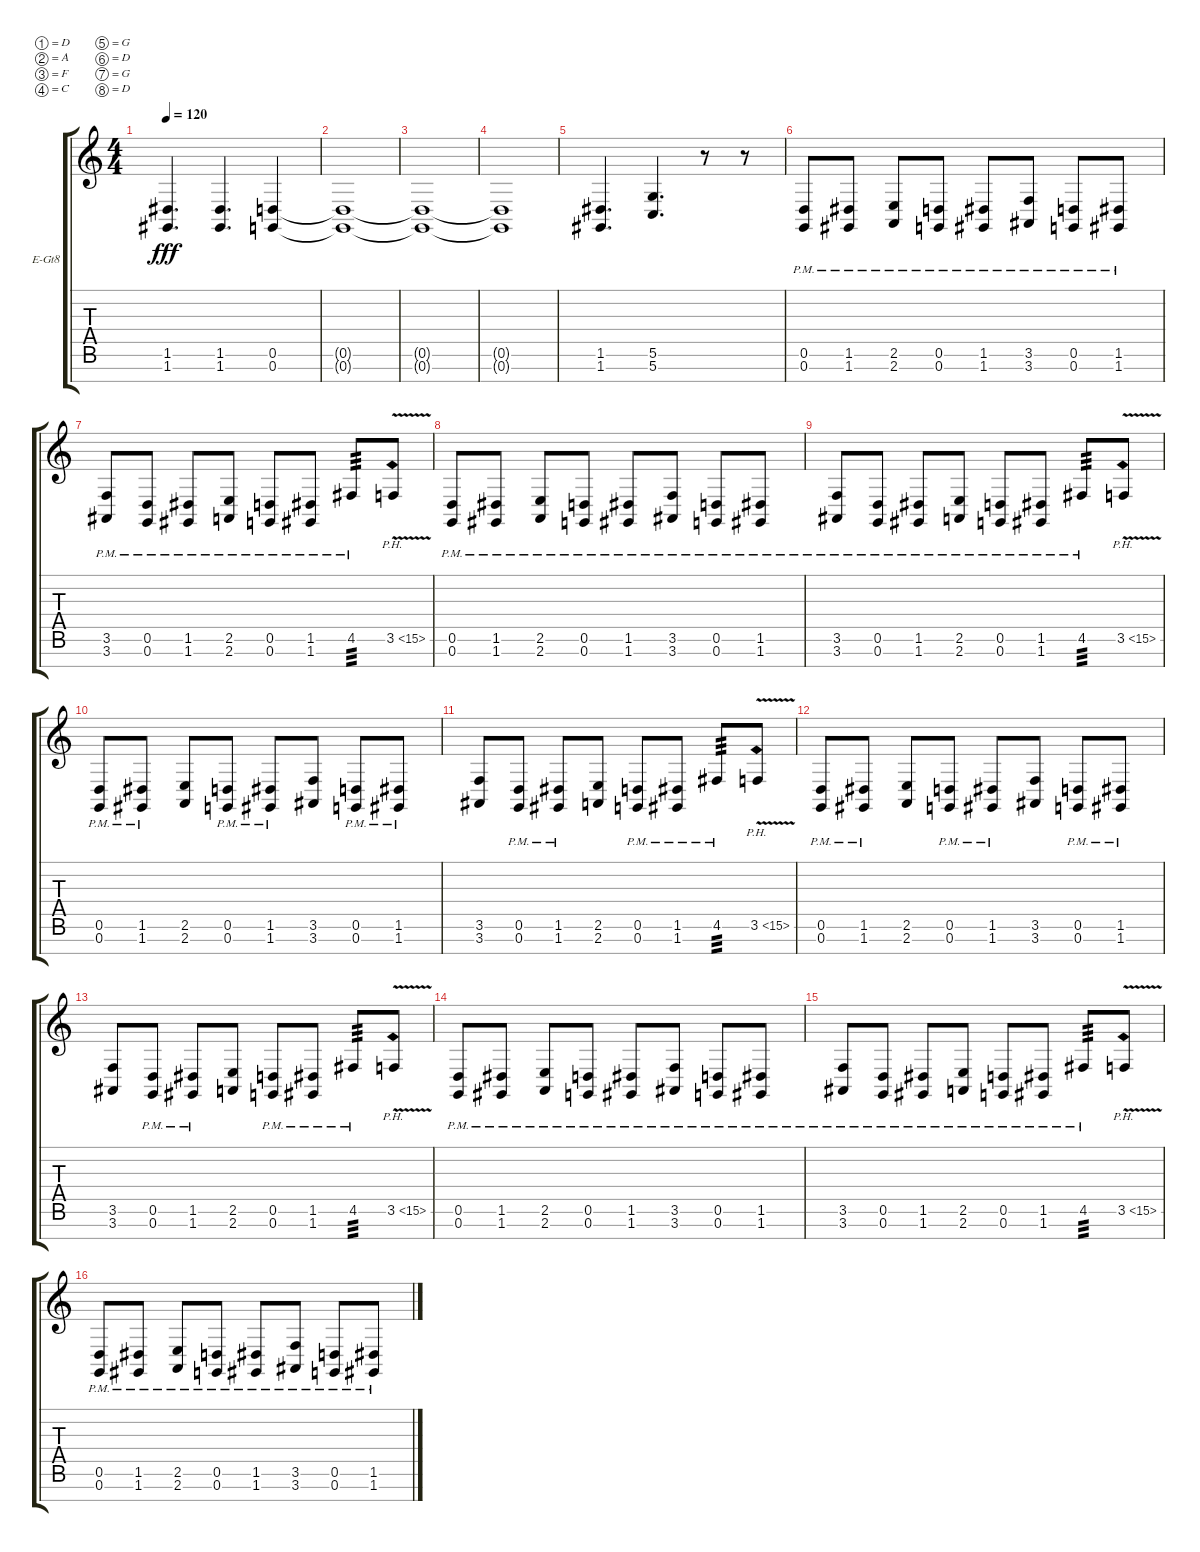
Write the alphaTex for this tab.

\bracketExtendMode groupsimilarinstruments
\firstSystemTrackNameOrientation horizontal
\otherSystemsTrackNameOrientation horizontal
\track ("Sam" "E-Gt8") {instrument overdrivenguitar}
\staff {score tabs}
\tuning (D4 A3 F3 C3 G2 D2 G1 D1)
\ts (4 4)
\tempo 120
\clef g2
\ks c
(1.7 1.6).4{d dy fff instrument overdrivenguitar} (1.6 1.7).4{d} (0.7 0.6).4 |
(0.7{t} 0.6{t}).1 |
(0.6{t} 0.7{t}).1 |
(0.6{t} 0.7{t}).1 |
(1.7 1.6).4{d} (5.6 5.7).4{d} r.8 r.8 |
(0.7{pm} 0.6{pm}).8 (1.7{pm} 1.6{pm}).8 (2.7{pm} 2.6{pm}).8 (0.7{pm} 0.6{pm}).8 (1.7{pm} 1.6{pm}).8 (3.7{pm} 3.6{pm}).8 (0.7{pm} 0.6{pm}).8 (1.7{pm} 1.6{pm}).8 |
(3.7{pm} 3.6{pm}).8 (0.6{pm} 0.7{pm}).8 (1.7{pm} 1.6{pm}).8 (2.7{pm} 2.6{pm}).8 (0.7{pm} 0.6{pm}).8 (1.6{pm} 1.7{pm}).8 4.6{pm}.8{tp 3} 3.6{ph 12 v}.8 |
(0.7{pm} 0.6{pm}).8 (1.7{pm} 1.6{pm}).8 (2.7{pm} 2.6{pm}).8 (0.7{pm} 0.6{pm}).8 (1.7{pm} 1.6{pm}).8 (3.7{pm} 3.6{pm}).8 (0.7{pm} 0.6{pm}).8 (1.7{pm} 1.6{pm}).8 |
(3.7{pm} 3.6{pm}).8 (0.6{pm} 0.7{pm}).8 (1.7{pm} 1.6{pm}).8 (2.7{pm} 2.6{pm}).8 (0.7{pm} 0.6{pm}).8 (1.6{pm} 1.7{pm}).8 4.6{pm}.8{tp 3} 3.6{ph 12 v}.8 |
(0.7{pm} 0.6{pm}).8 (1.7{pm} 1.6{pm}).8 (2.7 2.6).8 (0.7{pm} 0.6{pm}).8 (1.7{pm} 1.6{pm}).8 (3.7 3.6).8 (0.7{pm} 0.6{pm}).8 (1.7{pm} 1.6{pm}).8 |
(3.7 3.6).8 (0.6{pm} 0.7{pm}).8 (1.7{pm} 1.6{pm}).8 (2.7 2.6).8 (0.7{pm} 0.6{pm}).8 (1.6{pm} 1.7{pm}).8 4.6{pm}.8{tp 3} 3.6{ph 12 v}.8 |
(0.7{pm} 0.6{pm}).8 (1.7{pm} 1.6{pm}).8 (2.7 2.6).8 (0.7{pm} 0.6{pm}).8 (1.7{pm} 1.6{pm}).8 (3.7 3.6).8 (0.7{pm} 0.6{pm}).8 (1.7{pm} 1.6{pm}).8 |
(3.7 3.6).8 (0.6{pm} 0.7{pm}).8 (1.7{pm} 1.6{pm}).8 (2.7 2.6).8 (0.7{pm} 0.6{pm}).8 (1.6{pm} 1.7{pm}).8 4.6{pm}.8{tp 3} 3.6{ph 12 v}.8 |
(0.7{pm} 0.6{pm}).8 (1.7{pm} 1.6{pm}).8 (2.7{pm} 2.6{pm}).8 (0.7{pm} 0.6{pm}).8 (1.7{pm} 1.6{pm}).8 (3.7{pm} 3.6{pm}).8 (0.7{pm} 0.6{pm}).8 (1.7{pm} 1.6{pm}).8 |
(3.7{pm} 3.6{pm}).8 (0.6{pm} 0.7{pm}).8 (1.7{pm} 1.6{pm}).8 (2.7{pm} 2.6{pm}).8 (0.7{pm} 0.6{pm}).8 (1.6{pm} 1.7{pm}).8 4.6{pm}.8{tp 3} 3.6{ph 12 v}.8 |
(0.7{pm} 0.6{pm}).8 (1.7{pm} 1.6{pm}).8 (2.7{pm} 2.6{pm}).8 (0.7{pm} 0.6{pm}).8 (1.7{pm} 1.6{pm}).8 (3.7{pm} 3.6{pm}).8 (0.7{pm} 0.6{pm}).8 (1.7{pm} 1.6{pm}).8
